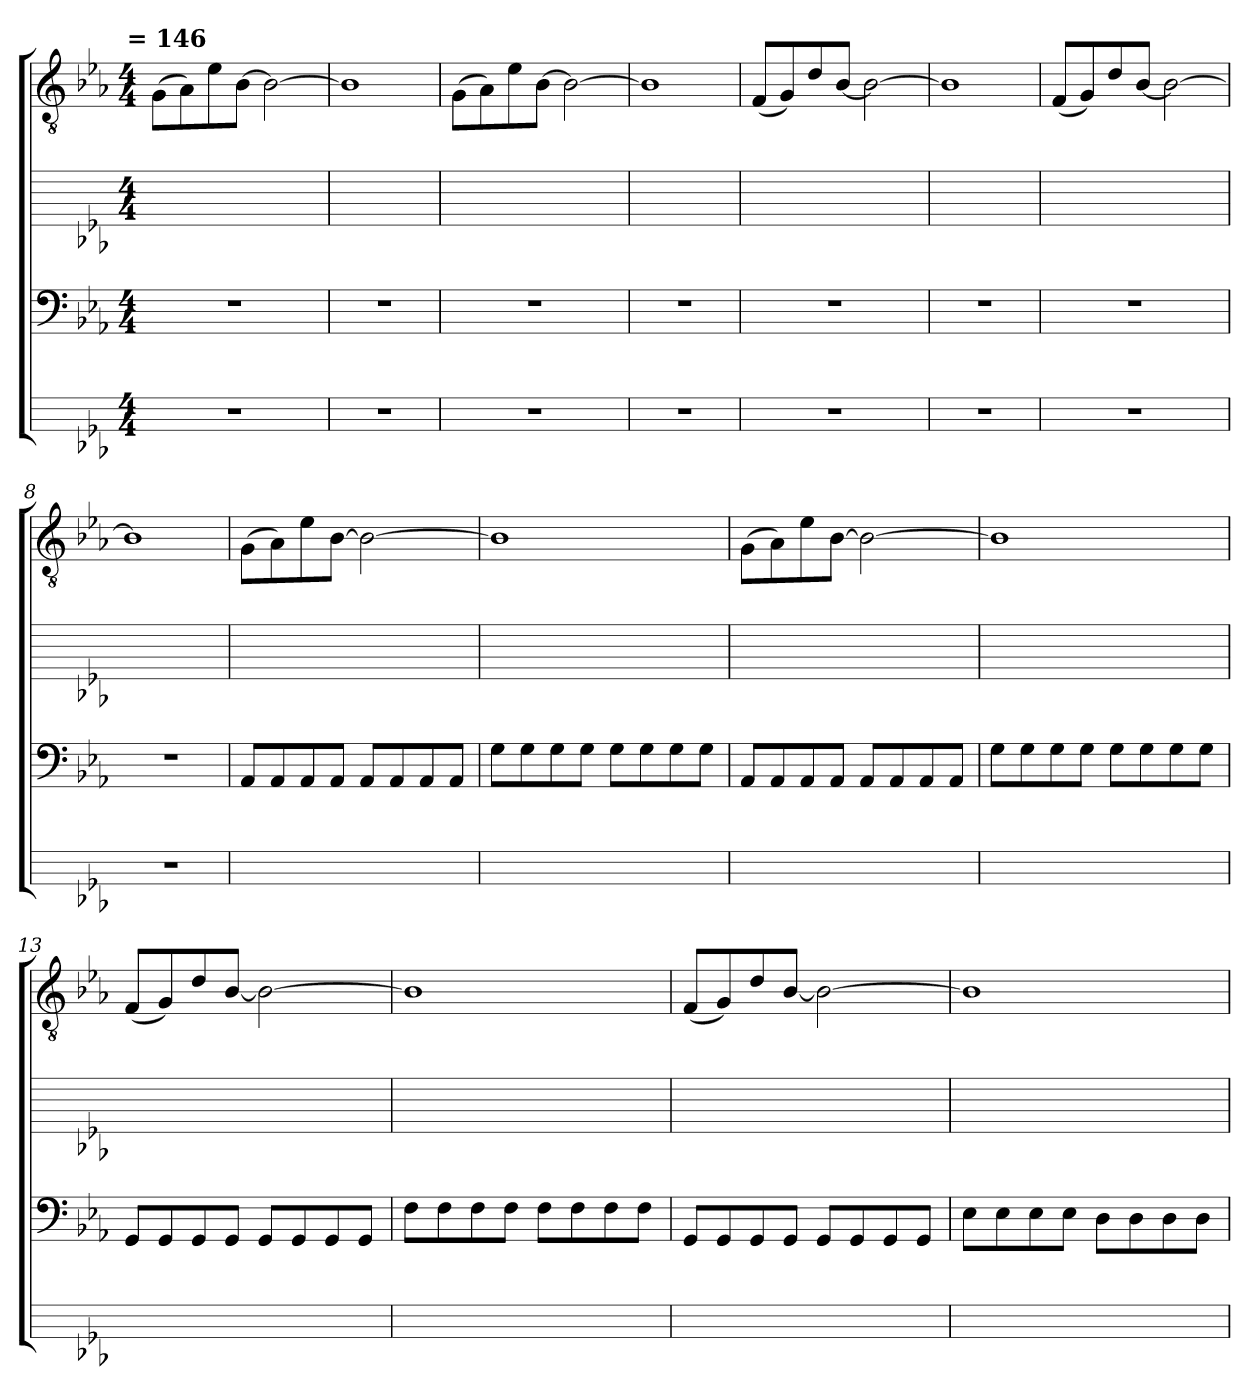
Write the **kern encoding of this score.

**kern	**kern	**kern	**kern
*part3	*part2	*part1	*part1
*staff4	*staff3	*staff2	*staff1
*stria4	*	*stria6	*
*	*clefF4	*	*clefGv2
*ITrd7c12	*ITrd7c12	*	*
*k[b-e-a-]	*k[b-e-a-]	*k[b-e-a-]	*k[b-e-a-]
!!LO:TX:omd:t= = 146
*M4/4	*M4/4	*M4/4	*M4/4
*MM146	*MM146	*MM146	*MM146
=1	=1	=1	=1
1r	1r	1ryy	(8G\L
.	.	.	8A-\)
.	.	.	8e-\
.	.	.	[8B-\J
.	.	.	2B-\_
=2	=2	=2	=2
1r	1r	1ryy	1B-]
=3	=3	=3	=3
1r	1r	1ryy	(8G\L
.	.	.	8A-\)
.	.	.	8e-\
.	.	.	[8B-\J
.	.	.	2B-\_
=4	=4	=4	=4
1r	1r	1ryy	1B-]
=5	=5	=5	=5
1r	1r	1ryy	(8F/L
.	.	.	8G/)
.	.	.	8d/
.	.	.	[8B-/J
.	.	.	2B-\_
=6	=6	=6	=6
1r	1r	1ryy	1B-]
=7	=7	=7	=7
1r	1r	1ryy	(8F/L
.	.	.	8G/)
.	.	.	8d/
.	.	.	[8B-/J
.	.	.	2B-\_
!!LO:LB:g=z
=8	=8	=8	=8
1r	1r	1ryy	1B-]
=9	=9	=9	=9
1ryy	8AAA-/L	1ryy	(8G\L
.	8AAA-/	.	8A-\)
.	8AAA-/	.	8e-\
.	8AAA-/J	.	[8B-\J
.	8AAA-/L	.	2B-\_
.	8AAA-/	.	.
.	8AAA-/	.	.
.	8AAA-/J	.	.
=10	=10	=10	=10
1ryy	8GG\L	1ryy	1B-]
.	8GG\	.	.
.	8GG\	.	.
.	8GG\J	.	.
.	8GG\L	.	.
.	8GG\	.	.
.	8GG\	.	.
.	8GG\J	.	.
=11	=11	=11	=11
1ryy	8AAA-/L	1ryy	(8G\L
.	8AAA-/	.	8A-\)
.	8AAA-/	.	8e-\
.	8AAA-/J	.	[8B-\J
.	8AAA-/L	.	2B-\_
.	8AAA-/	.	.
.	8AAA-/	.	.
.	8AAA-/J	.	.
=12	=12	=12	=12
1ryy	8GG\L	1ryy	1B-]
.	8GG\	.	.
.	8GG\	.	.
.	8GG\J	.	.
.	8GG\L	.	.
.	8GG\	.	.
.	8GG\	.	.
.	8GG\J	.	.
!!LO:LB:g=z
=13	=13	=13	=13
1ryy	8GGG/L	1ryy	(8F/L
.	8GGG/	.	8G/)
.	8GGG/	.	8d/
.	8GGG/J	.	[8B-/J
.	8GGG/L	.	2B-\_
.	8GGG/	.	.
.	8GGG/	.	.
.	8GGG/J	.	.
=14	=14	=14	=14
1ryy	8FF\L	1ryy	1B-]
.	8FF\	.	.
.	8FF\	.	.
.	8FF\J	.	.
.	8FF\L	.	.
.	8FF\	.	.
.	8FF\	.	.
.	8FF\J	.	.
=15	=15	=15	=15
1ryy	8GGG/L	1ryy	(8F/L
.	8GGG/	.	8G/)
.	8GGG/	.	8d/
.	8GGG/J	.	[8B-/J
.	8GGG/L	.	2B-\_
.	8GGG/	.	.
.	8GGG/	.	.
.	8GGG/J	.	.
=16	=16	=16	=16
1ryy	8EE-\L	1ryy	1B-]
.	8EE-\	.	.
.	8EE-\	.	.
.	8EE-\J	.	.
.	8DD\L	.	.
.	8DD\	.	.
.	8DD\	.	.
.	8DD\J	.	.
=	=	=	=
*-	*-	*-	*-
